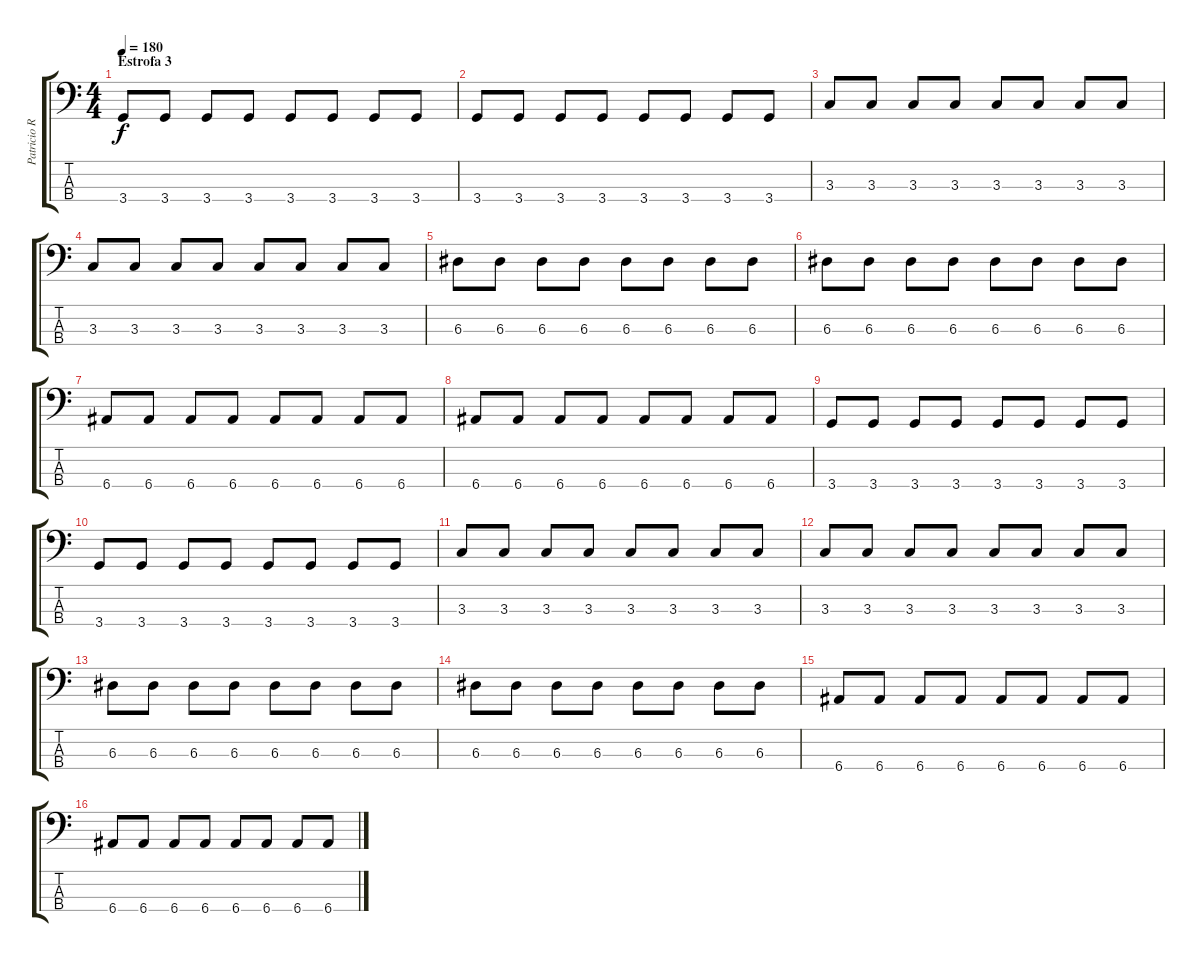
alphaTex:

\track ("Patricio Romero (bajo)" "Patricio R") {instrument electricbassfinger}
\staff {score tabs}
\tuning (G2 D2 A1 E1) {hide}
\ts (4 4)
\section ("" "Estrofa 3")
\tempo 180
\clef f4
\ks c
3.4.8{dy f} 3.4.8 3.4.8 3.4.8 3.4.8 3.4.8 3.4.8 3.4.8 |
3.4.8 3.4.8 3.4.8 3.4.8 3.4.8 3.4.8 3.4.8 3.4.8 |
3.3.8 3.3.8 3.3.8 3.3.8 3.3.8 3.3.8 3.3.8 3.3.8 |
3.3.8 3.3.8 3.3.8 3.3.8 3.3.8 3.3.8 3.3.8 3.3.8 |
6.3.8 6.3.8 6.3.8 6.3.8 6.3.8 6.3.8 6.3.8 6.3.8 |
6.3.8 6.3.8 6.3.8 6.3.8 6.3.8 6.3.8 6.3.8 6.3.8 |
6.4.8 6.4.8 6.4.8 6.4.8 6.4.8 6.4.8 6.4.8 6.4.8 |
6.4.8 6.4.8 6.4.8 6.4.8 6.4.8 6.4.8 6.4.8 6.4.8 |
3.4.8 3.4.8 3.4.8 3.4.8 3.4.8 3.4.8 3.4.8 3.4.8 |
3.4.8 3.4.8 3.4.8 3.4.8 3.4.8 3.4.8 3.4.8 3.4.8 |
3.3.8 3.3.8 3.3.8 3.3.8 3.3.8 3.3.8 3.3.8 3.3.8 |
3.3.8 3.3.8 3.3.8 3.3.8 3.3.8 3.3.8 3.3.8 3.3.8 |
6.3.8 6.3.8 6.3.8 6.3.8 6.3.8 6.3.8 6.3.8 6.3.8 |
6.3.8 6.3.8 6.3.8 6.3.8 6.3.8 6.3.8 6.3.8 6.3.8 |
6.4.8 6.4.8 6.4.8 6.4.8 6.4.8 6.4.8 6.4.8 6.4.8 |
6.4.8 6.4.8 6.4.8 6.4.8 6.4.8 6.4.8 6.4.8 6.4.8
